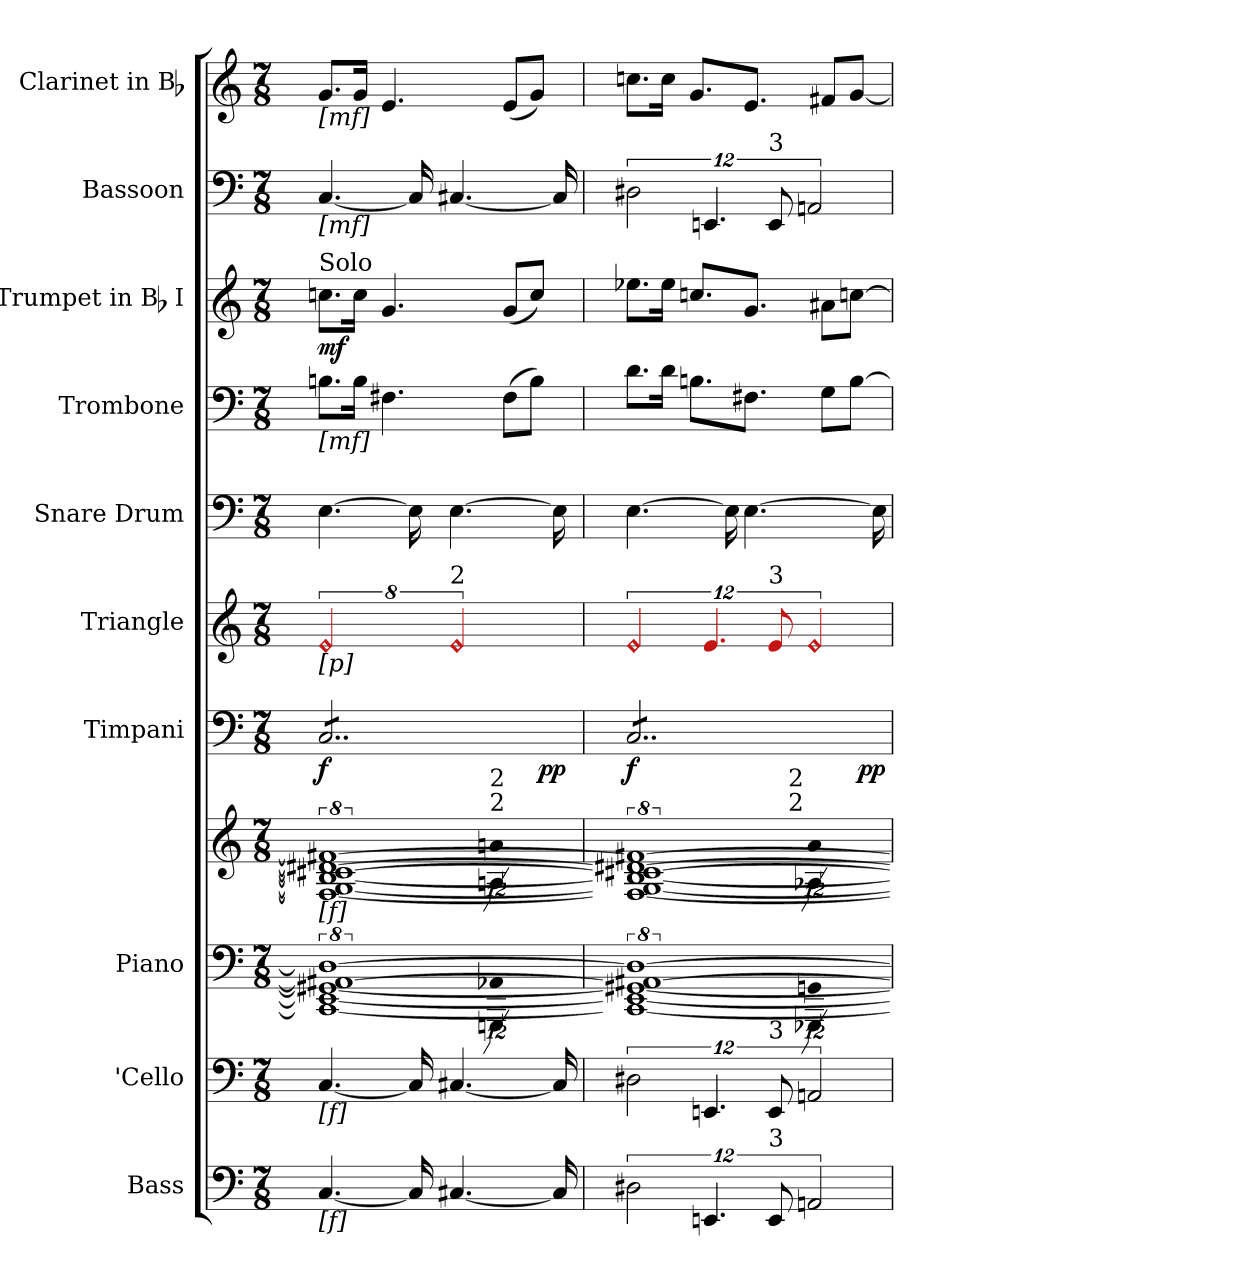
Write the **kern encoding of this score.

**kern	**kern	**kern	**kern	**kern	**dynam	**kern	**kern	**kern	**kern	**dynam	**kern	**kern
*part10	*part9	*part8	*part8	*part7	*part7	*part6	*part5	*part4	*part3	*part3	*part2	*part1
*staff11	*staff10	*staff9	*staff8	*staff7	*staff7	*staff6	*staff5	*staff4	*staff3	*staff3	*staff2	*staff1
*I"Bass	*I"'Cello	*I"Piano	*	*I"Timpani	*	*I"Triangle	*I"Snare Drum	*I"Trombone	*I"Trumpet in Bb I	*	*I"Bassoon	*I"Clarinet in Bb
*	*	*I'Pno.	*	*I'Timp.	*	*I'Tri.	*I'S.Dr.	*I'Tbn.	*I'Tpt.	*	*I'Bsn.	*I'Cl.
*clefF4	*clefF4	*clefF4	*clefG2	*clefF4	*	*	*clefF4	*clefF4	*clefG2	*	*clefF4	*clefG2
*	*	*	*	*	*	*	*	*	*ITrd1c2	*	*	*ITrd1c2
*k[]	*k[]	*k[]	*k[]	*k[]	*	*k[]	*k[]	*k[]	*k[b-e-]	*	*k[]	*k[b-e-]
*M7/8	*M7/8	*M7/8	*M7/8	*M7/8	*	*M7/8	*M7/8	*M7/8	*M7/8	*	*M7/8	*M7/8
=1	=1	=1	=1	=1	=1	=1	=1	=1	=1	=1	=1	=1
*	*	*^	*^	*	*	*	*	*	*	*	*	*
!	!	!	!	!	!	!	!	!	!	!	!	!	!	!LO:TX:b:t=[mf]
!	!	!	!	!	!	!	!	!	!	!	!	!	!LO:TX:b:t=[mf]	!
!	!	!	!	!	!	!	!	!	!	!	!LO:TX:a:t=Solo	!	!	!
!	!	!	!	!	!	!	!	!	!	!LO:TX:b:t=[mf]	!	!	!	!
!	!	!	!	!	!	!	!	!LO:TX:b:t=[p]	!	!	!	!	!	!
!	!	!	!	!LO:TX:b:t=[f]	!	!	!	!	!	!	!	!	!	!
!	!LO:TX:b:t=[f]	!	!	!	!	!	!	!	!	!	!	!	!	!
!LO:TX:b:t=[f]	!	!	!	!	!	!	!	!	!	!	!	!	!	!
!	!	!	!	!	!	!	!	!LO:N:head=diamond	!	!	!	!	!	!
*	*	*	*	*	*	*^	*	*	*	*	*	*	*	*
*	*	*	*	*	*	*tremolo	*	*	*	*	*	*	*	*	*
[4.C	[4.C	8%7CCn_ 8%7EEn_ 8%7GG#X_ 8%7AA#X_ 8%7D_	3..ryy	8%7Fn_ 8%7Gn_ 8%7B_ 8%7c#X_ 8%7d#X_ 8%7f#X_	3..ryy	8CL	2ryy	f	16%7Re	[4.E	8.BnL	8.b-XL	mf	[4.C	8.fL
.	.	.	.	.	.	8C	.	.	.	.	.	.	.	.	.
.	.	.	.	.	.	.	.	.	.	.	16BJk	16b-Jk	.	.	16fJk
.	.	.	.	.	.	8C	.	.	.	.	4.F#X	4.f	.	.	4.d
16C]	16C]	.	.	.	.	8C	.	.	.	16E]	.	.	.	16C]	.
!	!	!	!	!	!	!	!	!	!LO:TX:a:t=2	!	!	!	!	!	!
!	!	!	!	!	!	!	!	!	!LO:N:head=diamond	!	!	!	!	!	!
[4.C#X	[4.C#X	.	.	.	.	.	.	.	16%7Re	[4.E	.	.	.	[4.C#X	.
.	.	.	.	.	.	8C	4ryy	.	.	.	.	.	.	.	.
!	!	!	!	!	!LO:TX:a:t=2	!	!	!	!	!	!	!	!	!	!
!	!	!	!	!	!LO:TX:a:t=2	!	!	!	!	!	!	!	!	!	!
!	!	!	!LO:N:vis=2	!	!LO:N:vis=2	!	!	!	!	!	!	!	!	!	!
.	.	.	24%7GGGn 24%7AA-X	.	24%7An 24%7an	.	.	.	.	.	.	.	.	.	.
.	.	.	.	.	.	8C	.	.	.	.	(>8F#L	(<8fL	.	.	(<8dL
.	.	.	.	.	.	8CJ	64ryy	.	.	.	8BJ)	8b-J)	.	.	8fJ)
.	.	.	.	.	.	.	16..ryy	pp	.	.	.	.	.	.	.
16C#]	16C#]	.	.	.	.	.	.	.	.	16E]	.	.	.	16C#]	.
=2	=2	=2	=2	=2	=2	=2	=2	=2	=2	=2	=2	=2	=2	=2	=2
!	!	!	!	!	!	!	!	!	!LO:N:head=diamond	!	!	!	!	!	!
24%7D#X	24%7D#X	8%7CCn_ 8%7EEn_ 8%7GG#X_ 8%7AA#X_ 8%7D_	3..ryy	8%7Fn_ 8%7Gn_ 8%7B_ 8%7c#X_ 8%7d#X_ 8%7f#X_	3..ryy	8CL	2ryy	f	24%7Re	[4.E	8.dL	8.dd-XL	.	24%7D#X	8.b-XL
.	.	.	.	.	.	8C	.	.	.	.	.	.	.	.	.
.	.	.	.	.	.	.	.	.	.	.	16dJk	16dd-Jk	.	.	16b-Jk
.	.	.	.	.	.	8C	.	.	.	.	8.BnL	8.b-XL	.	.	8.fL
48%7.EEn	48%7.EEn	.	.	.	.	.	.	.	48%7.Re	.	.	.	.	48%7.EEn	.
.	.	.	.	.	.	8C	.	.	.	16E]	.	.	.	.	.
.	.	.	.	.	.	.	.	.	.	[4.E	8.F#XJ	8.fJ	.	.	8.dJ
.	.	.	.	.	.	8C	4ryy	.	.	.	.	.	.	.	.
!	!	!	!	!	!	!	!	!	!	!	!	!	!	!LO:TX:a:t=3	!
!	!	!	!	!	!	!	!	!	!LO:TX:a:t=3	!	!	!	!	!	!
!	!LO:TX:a:t=3	!	!	!	!	!	!	!	!	!	!	!	!	!	!
!LO:TX:a:t=3	!	!	!	!	!	!	!	!	!	!	!	!	!	!	!
96%7EE	96%7EE	.	.	.	.	.	.	.	96%7Re	.	.	.	.	96%7EE	.
!	!	!	!	!	!LO:TX:a:t=2	!	!	!	!	!	!	!	!	!	!
!	!	!	!	!	!LO:TX:a:t=2	!	!	!	!	!	!	!	!	!	!
!	!	!	!LO:N:vis=2	!	!LO:N:vis=2	!	!	!	!LO:N:head=diamond	!	!	!	!	!	!
24%7AAn	24%7AAn	.	24%7GGG-X 24%7GGn	.	24%7A-X 24%7a	.	.	.	24%7Re	.	.	.	.	24%7AAn	.
.	.	.	.	.	.	8C	.	.	.	.	8GL	8g#XL	.	.	8enL
.	.	.	.	.	.	8CJ	64ryy	.	.	.	[8BJ	[8b-XJ	.	.	[8fJ
*	*	*	*	*	*	*Xtremolo	*	*	*	*	*	*	*	*	*
.	.	.	.	.	.	.	16..ryy	pp	.	.	.	.	.	.	.
.	.	.	.	.	.	.	.	.	.	16E]	.	.	.	.	.
*	*	*v	*v	*	*	*v	*v	*	*	*	*	*	*	*	*
*	*	*	*v	*v	*	*	*	*	*	*	*	*	*
=	=	=	=	=	=	=	=	=	=	=	=	=
*-	*-	*-	*-	*-	*-	*-	*-	*-	*-	*-	*-	*-
